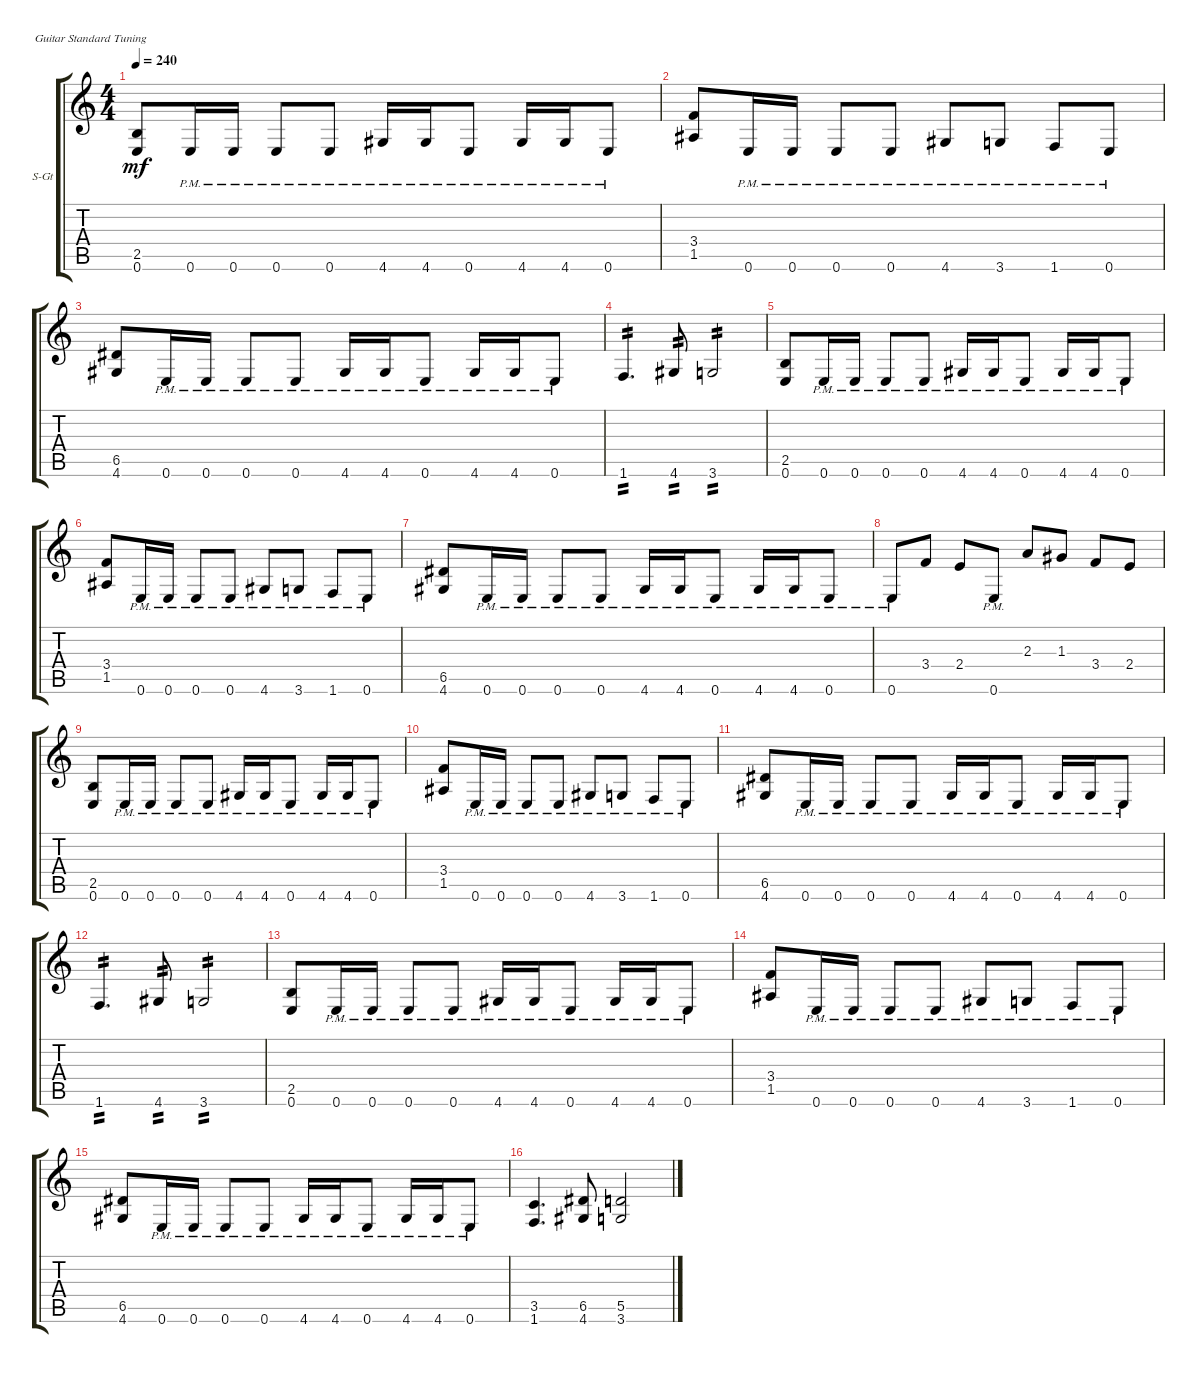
\defaultSystemsLayout 4
\bracketExtendMode groupsimilarinstruments
\firstSystemTrackNameOrientation horizontal
\otherSystemsTrackNameOrientation horizontal
\track ("Steel Guitar" "S-Gt") {instrument acousticguitarsteel}
\staff {score tabs}
\tuning (E4 B3 G3 D3 A2 E2)
\ts (4 4)
\tempo 240
\clef g2
\ks c
(0.6 2.5).8{dy mf} 0.6{pm}.16 0.6{pm}.16 0.6{pm}.8 0.6{pm}.8 4.6{pm}.16 4.6{pm}.16 0.6{pm}.8 4.6{pm}.16 4.6{pm}.16 0.6{pm}.8 |
(1.5 3.4).8 0.6{pm}.16 0.6{pm}.16 0.6{pm}.8 0.6{pm}.8 4.6{pm}.8 3.6{pm}.8 1.6{pm}.8 0.6{pm}.8 |
(4.6 6.5).8 0.6{pm}.16 0.6{pm}.16 0.6{pm}.8 0.6{pm}.8 4.6{pm}.16 4.6{pm}.16 0.6{pm}.8 4.6{pm}.16 4.6{pm}.16 0.6{pm}.8 |
1.6.4{d tp 2} 4.6.8{tp 2} 3.6.2{tp 2} |
(0.6 2.5).8 0.6{pm}.16 0.6{pm}.16 0.6{pm}.8 0.6{pm}.8 4.6{pm}.16 4.6{pm}.16 0.6{pm}.8 4.6{pm}.16 4.6{pm}.16 0.6{pm}.8 |
(1.5 3.4).8 0.6{pm}.16 0.6{pm}.16 0.6{pm}.8 0.6{pm}.8 4.6{pm}.8 3.6{pm}.8 1.6{pm}.8 0.6{pm}.8 |
(4.6 6.5).8 0.6{pm}.16 0.6{pm}.16 0.6{pm}.8 0.6{pm}.8 4.6{pm}.16 4.6{pm}.16 0.6{pm}.8 4.6{pm}.16 4.6{pm}.16 0.6{pm}.8 |
0.6{pm}.8 3.4.8 2.4.8 0.6{pm}.8 2.3.8 1.3.8 3.4.8 2.4.8 |
(0.6 2.5).8 0.6{pm}.16 0.6{pm}.16 0.6{pm}.8 0.6{pm}.8 4.6{pm}.16 4.6{pm}.16 0.6{pm}.8 4.6{pm}.16 4.6{pm}.16 0.6{pm}.8 |
(1.5 3.4).8 0.6{pm}.16 0.6{pm}.16 0.6{pm}.8 0.6{pm}.8 4.6{pm}.8 3.6{pm}.8 1.6{pm}.8 0.6{pm}.8 |
(4.6 6.5).8 0.6{pm}.16 0.6{pm}.16 0.6{pm}.8 0.6{pm}.8 4.6{pm}.16 4.6{pm}.16 0.6{pm}.8 4.6{pm}.16 4.6{pm}.16 0.6{pm}.8 |
1.6.4{d tp 2} 4.6.8{tp 2} 3.6.2{tp 2} |
(0.6 2.5).8 0.6{pm}.16 0.6{pm}.16 0.6{pm}.8 0.6{pm}.8 4.6{pm}.16 4.6{pm}.16 0.6{pm}.8 4.6{pm}.16 4.6{pm}.16 0.6{pm}.8 |
(1.5 3.4).8 0.6{pm}.16 0.6{pm}.16 0.6{pm}.8 0.6{pm}.8 4.6{pm}.8 3.6{pm}.8 1.6{pm}.8 0.6{pm}.8 |
(4.6 6.5).8 0.6{pm}.16 0.6{pm}.16 0.6{pm}.8 0.6{pm}.8 4.6{pm}.16 4.6{pm}.16 0.6{pm}.8 4.6{pm}.16 4.6{pm}.16 0.6{pm}.8 |
(1.6 3.5).4{d} (4.6 6.5).8 (3.6 5.5).2
